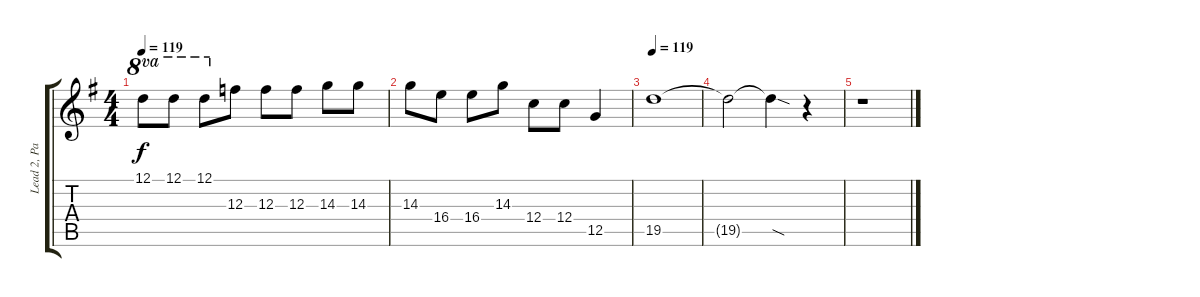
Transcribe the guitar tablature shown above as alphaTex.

\track ("Lead 2, Panned Right" "Lead 2, Pa") {instrument distortionguitar}
\staff {score tabs}
\tuning (D4 A3 F3 C3 G2 C2) {hide}
\ts (4 4)
\tempo 119
\clef g2
\ks g
12.1.8{ot 8va dy f} 12.1.8{ot 8va} 12.1.8{ot 8va} 12.3.8 12.3.8 12.3.8 14.3.8 14.3.8 |
14.3.8 16.4.8 16.4.8 14.3.8 12.4.8 12.4.8 12.5.4 |
\tempo 119
19.5.1 |
19.5{t}.2 19.5{sod t}.4 r.4 |
r.1
